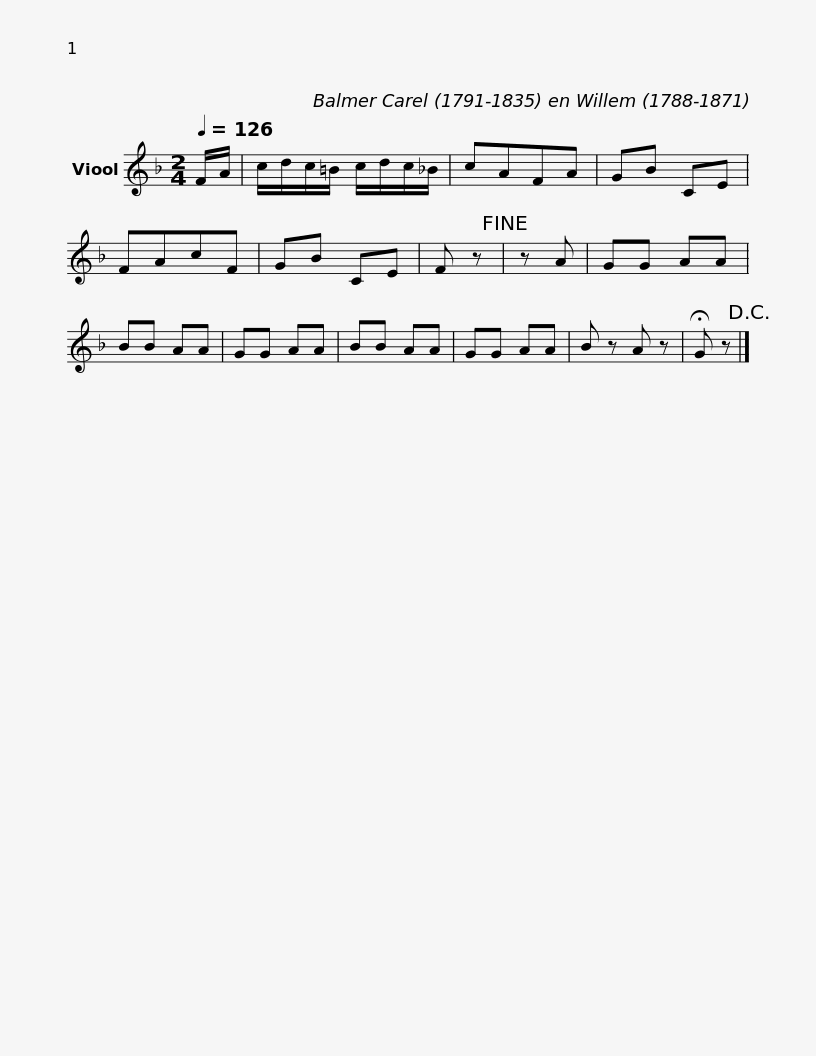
X:1
L:1/8
Q:1/4=126
M:2/4
I:linebreak $
K:F
V:1 treble
V:1
 F/A/ | c/d/c/=B/ c/d/c/_B/ | cAFA | GB CE | FAcF | %5
 GB CE | F z!fine! |$ z A | GG AA | BB AA | %10
 GG AA | BB AA | GG AA | B z A z | !fermata!G z!D.C.! |] %15
